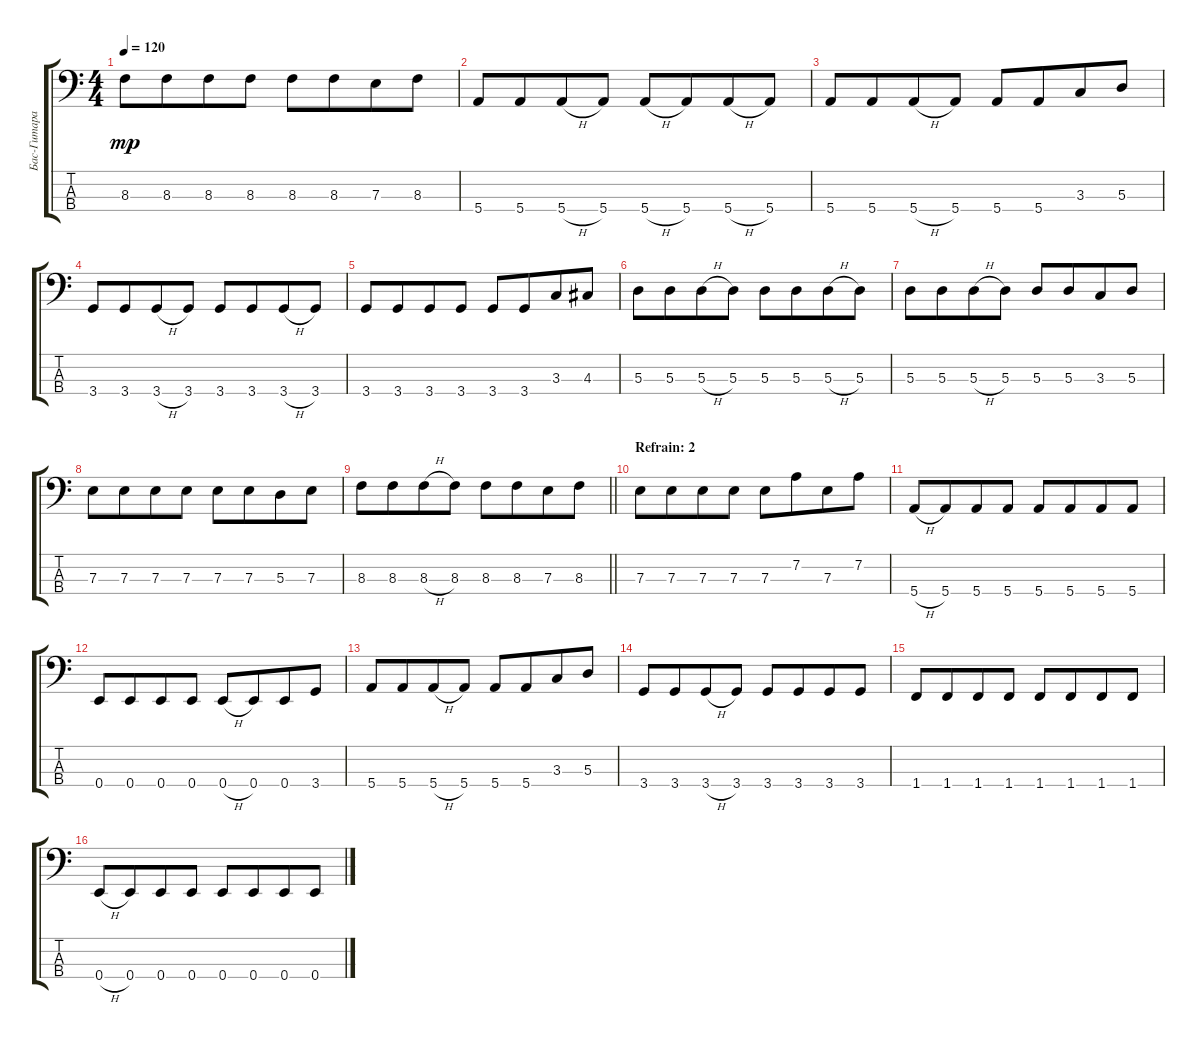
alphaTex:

\track ("Бас-Гитара" "Бас-Гитара") {instrument electricbassfinger}
\staff {score tabs}
\tuning (G2 D2 A1 E1) {hide}
\ts (4 4)
\tempo 120
\clef f4
\ks c
8.3.8{dy mp} 8.3.8{beam merge} 8.3.8 8.3.8 8.3.8 8.3.8{beam merge} 7.3.8 8.3.8 |
5.4.8 5.4.8{beam merge} 5.4{h}.8 5.4.8 5.4{h}.8 5.4.8{beam merge} 5.4{h}.8 5.4.8 |
5.4.8 5.4.8{beam merge} 5.4{h}.8 5.4.8 5.4.8 5.4.8{beam merge} 3.3.8 5.3.8 |
3.4.8 3.4.8{beam merge} 3.4{h}.8 3.4.8 3.4.8 3.4.8{beam merge} 3.4{h}.8 3.4.8 |
3.4.8 3.4.8{beam merge} 3.4.8 3.4.8 3.4.8 3.4.8{beam merge} 3.3.8 4.3.8 |
5.3.8 5.3.8{beam merge} 5.3{h}.8 5.3.8 5.3.8 5.3.8{beam merge} 5.3{h}.8 5.3.8 |
5.3.8 5.3.8{beam merge} 5.3{h}.8 5.3.8 5.3.8 5.3.8{beam merge} 3.3.8 5.3.8 |
7.3.8 7.3.8{beam merge} 7.3.8 7.3.8 7.3.8 7.3.8{beam merge} 5.3.8 7.3.8 |
\barLineRight lightlight
8.3.8 8.3.8{beam merge} 8.3{h}.8 8.3.8 8.3.8 8.3.8{beam merge} 7.3.8 8.3.8 |
\section ("" "Refrain: 2")
7.3.8 7.3.8{beam merge} 7.3.8 7.3.8 7.3.8 7.2.8{beam merge} 7.3.8 7.2.8 |
5.4{h}.8 5.4.8{beam merge} 5.4.8 5.4.8 5.4.8 5.4.8{beam merge} 5.4.8 5.4.8 |
0.4.8 0.4.8{beam merge} 0.4.8 0.4.8 0.4{h}.8 0.4.8{beam merge} 0.4.8 3.4.8 |
5.4.8 5.4.8{beam merge} 5.4{h}.8 5.4.8 5.4.8 5.4.8{beam merge} 3.3.8 5.3.8 |
3.4.8 3.4.8{beam merge} 3.4{h}.8 3.4.8 3.4.8 3.4.8{beam merge} 3.4.8 3.4.8 |
1.4.8 1.4.8{beam merge} 1.4.8 1.4.8 1.4.8 1.4.8{beam merge} 1.4.8 1.4.8 |
0.4{h}.8 0.4.8{beam merge} 0.4.8 0.4.8 0.4.8 0.4.8{beam merge} 0.4.8 0.4.8
